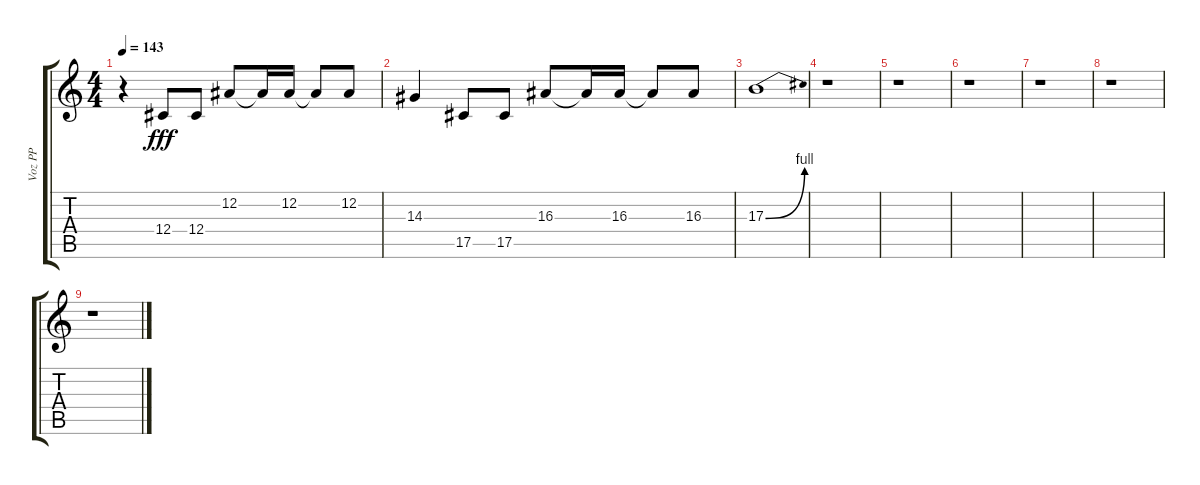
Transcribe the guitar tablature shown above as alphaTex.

\track ("Voz PP" "Voz PP") {instrument bassoon}
\staff {score tabs}
\tuning (Eb4 Bb3 Gb3 Db3 Ab2 Eb2) {hide}
\ts (4 4)
\tempo 143
\clef g2
\ks c
r.4{dy fff} 12.4.8 12.4.8 12.2.8 12.2{t}.16 12.2.16 12.2{t}.8 12.2.8 |
14.3.4 17.5.8 17.5.8 16.3.8 16.3{t}.16 16.3.16 16.3{t}.8 16.3.8 |
17.3{be (bend 0 0 60 4)}.1 |
r.1 |
r.1 |
r.1 |
r.1 |
r.1 |
r.1
